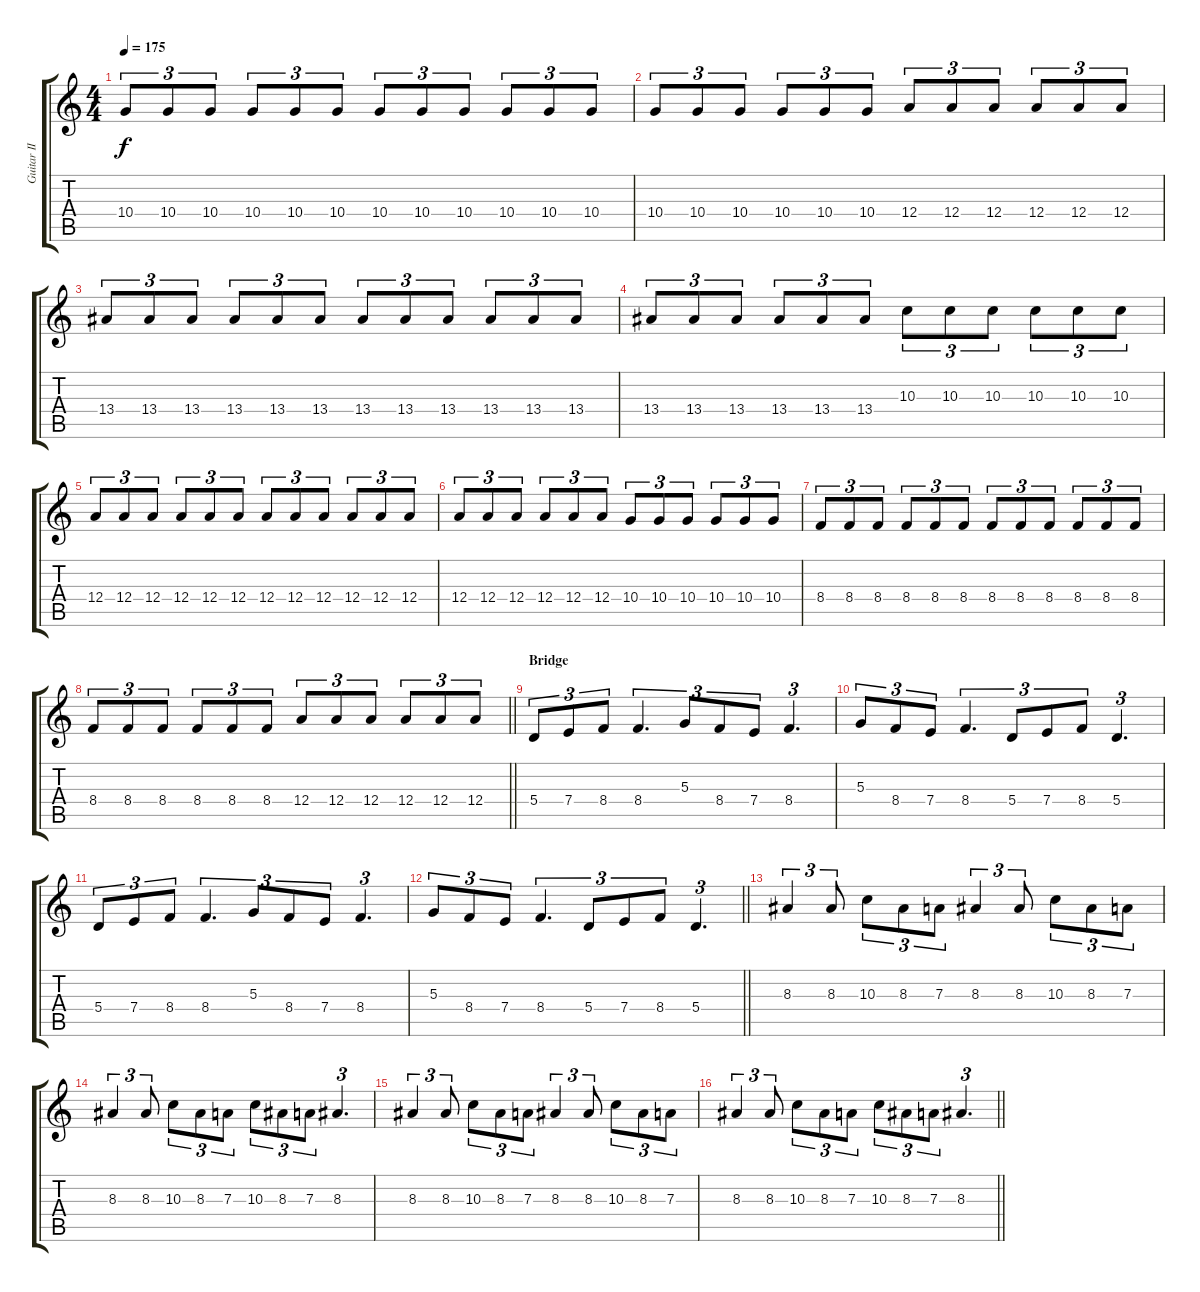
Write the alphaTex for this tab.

\track ("Guitar II" "Guitar II") {instrument distortionguitar}
\staff {score tabs}
\tuning (B3 Gb3 D3 A2 E2 B1) {hide}
\ts (4 4)
\section ("" "")
\tempo 175
\clef g2
\ks c
10.4.8{tu (3 2) dy f} 10.4.8{tu (3 2)} 10.4.8{tu (3 2)} 10.4.8{tu (3 2)} 10.4.8{tu (3 2)} 10.4.8{tu (3 2)} 10.4.8{tu (3 2)} 10.4.8{tu (3 2)} 10.4.8{tu (3 2)} 10.4.8{tu (3 2)} 10.4.8{tu (3 2)} 10.4.8{tu (3 2)} |
10.4.8{tu (3 2)} 10.4.8{tu (3 2)} 10.4.8{tu (3 2)} 10.4.8{tu (3 2)} 10.4.8{tu (3 2)} 10.4.8{tu (3 2)} 12.4.8{tu (3 2)} 12.4.8{tu (3 2)} 12.4.8{tu (3 2)} 12.4.8{tu (3 2)} 12.4.8{tu (3 2)} 12.4.8{tu (3 2)} |
13.4.8{tu (3 2)} 13.4.8{tu (3 2)} 13.4.8{tu (3 2)} 13.4.8{tu (3 2)} 13.4.8{tu (3 2)} 13.4.8{tu (3 2)} 13.4.8{tu (3 2)} 13.4.8{tu (3 2)} 13.4.8{tu (3 2)} 13.4.8{tu (3 2)} 13.4.8{tu (3 2)} 13.4.8{tu (3 2)} |
13.4.8{tu (3 2)} 13.4.8{tu (3 2)} 13.4.8{tu (3 2)} 13.4.8{tu (3 2)} 13.4.8{tu (3 2)} 13.4.8{tu (3 2)} 10.3.8{tu (3 2)} 10.3.8{tu (3 2)} 10.3.8{tu (3 2)} 10.3.8{tu (3 2)} 10.3.8{tu (3 2)} 10.3.8{tu (3 2)} |
12.4.8{tu (3 2)} 12.4.8{tu (3 2)} 12.4.8{tu (3 2)} 12.4.8{tu (3 2)} 12.4.8{tu (3 2)} 12.4.8{tu (3 2)} 12.4.8{tu (3 2)} 12.4.8{tu (3 2)} 12.4.8{tu (3 2)} 12.4.8{tu (3 2)} 12.4.8{tu (3 2)} 12.4.8{tu (3 2)} |
12.4.8{tu (3 2)} 12.4.8{tu (3 2)} 12.4.8{tu (3 2)} 12.4.8{tu (3 2)} 12.4.8{tu (3 2)} 12.4.8{tu (3 2)} 10.4.8{tu (3 2)} 10.4.8{tu (3 2)} 10.4.8{tu (3 2)} 10.4.8{tu (3 2)} 10.4.8{tu (3 2)} 10.4.8{tu (3 2)} |
8.4.8{tu (3 2)} 8.4.8{tu (3 2)} 8.4.8{tu (3 2)} 8.4.8{tu (3 2)} 8.4.8{tu (3 2)} 8.4.8{tu (3 2)} 8.4.8{tu (3 2)} 8.4.8{tu (3 2)} 8.4.8{tu (3 2)} 8.4.8{tu (3 2)} 8.4.8{tu (3 2)} 8.4.8{tu (3 2)} |
\barLineRight lightlight
8.4.8{tu (3 2)} 8.4.8{tu (3 2)} 8.4.8{tu (3 2)} 8.4.8{tu (3 2)} 8.4.8{tu (3 2)} 8.4.8{tu (3 2)} 12.4.8{tu (3 2)} 12.4.8{tu (3 2)} 12.4.8{tu (3 2)} 12.4.8{tu (3 2)} 12.4.8{tu (3 2)} 12.4.8{tu (3 2)} |
\section ("" "Bridge")
5.4.8{tu (3 2)} 7.4.8{tu (3 2)} 8.4.8{tu (3 2)} 8.4.4{d tu (3 2)} 5.3.8{tu (3 2)} 8.4.8{tu (3 2)} 7.4.8{tu (3 2)} 8.4.4{d tu (3 2)} |
5.3.8{tu (3 2)} 8.4.8{tu (3 2)} 7.4.8{tu (3 2)} 8.4.4{d tu (3 2)} 5.4.8{tu (3 2)} 7.4.8{tu (3 2)} 8.4.8{tu (3 2)} 5.4.4{d tu (3 2)} |
5.4.8{tu (3 2)} 7.4.8{tu (3 2)} 8.4.8{tu (3 2)} 8.4.4{d tu (3 2)} 5.3.8{tu (3 2)} 8.4.8{tu (3 2)} 7.4.8{tu (3 2)} 8.4.4{d tu (3 2)} |
\barLineRight lightlight
5.3.8{tu (3 2)} 8.4.8{tu (3 2)} 7.4.8{tu (3 2)} 8.4.4{d tu (3 2)} 5.4.8{tu (3 2)} 7.4.8{tu (3 2)} 8.4.8{tu (3 2)} 5.4.4{d tu (3 2)} |
\section ("" "")
8.3.4{tu (3 2)} 8.3.8{tu (3 2)} 10.3.8{tu (3 2)} 8.3.8{tu (3 2)} 7.3.8{tu (3 2)} 8.3.4{tu (3 2)} 8.3.8{tu (3 2)} 10.3.8{tu (3 2)} 8.3.8{tu (3 2)} 7.3.8{tu (3 2)} |
8.3.4{tu (3 2)} 8.3.8{tu (3 2)} 10.3.8{tu (3 2)} 8.3.8{tu (3 2)} 7.3.8{tu (3 2)} 10.3.8{tu (3 2)} 8.3.8{tu (3 2)} 7.3.8{tu (3 2)} 8.3.4{d tu (3 2)} |
8.3.4{tu (3 2)} 8.3.8{tu (3 2)} 10.3.8{tu (3 2)} 8.3.8{tu (3 2)} 7.3.8{tu (3 2)} 8.3.4{tu (3 2)} 8.3.8{tu (3 2)} 10.3.8{tu (3 2)} 8.3.8{tu (3 2)} 7.3.8{tu (3 2)} |
\barLineRight lightlight
8.3.4{tu (3 2)} 8.3.8{tu (3 2)} 10.3.8{tu (3 2)} 8.3.8{tu (3 2)} 7.3.8{tu (3 2)} 10.3.8{tu (3 2)} 8.3.8{tu (3 2)} 7.3.8{tu (3 2)} 8.3.4{d tu (3 2)}
